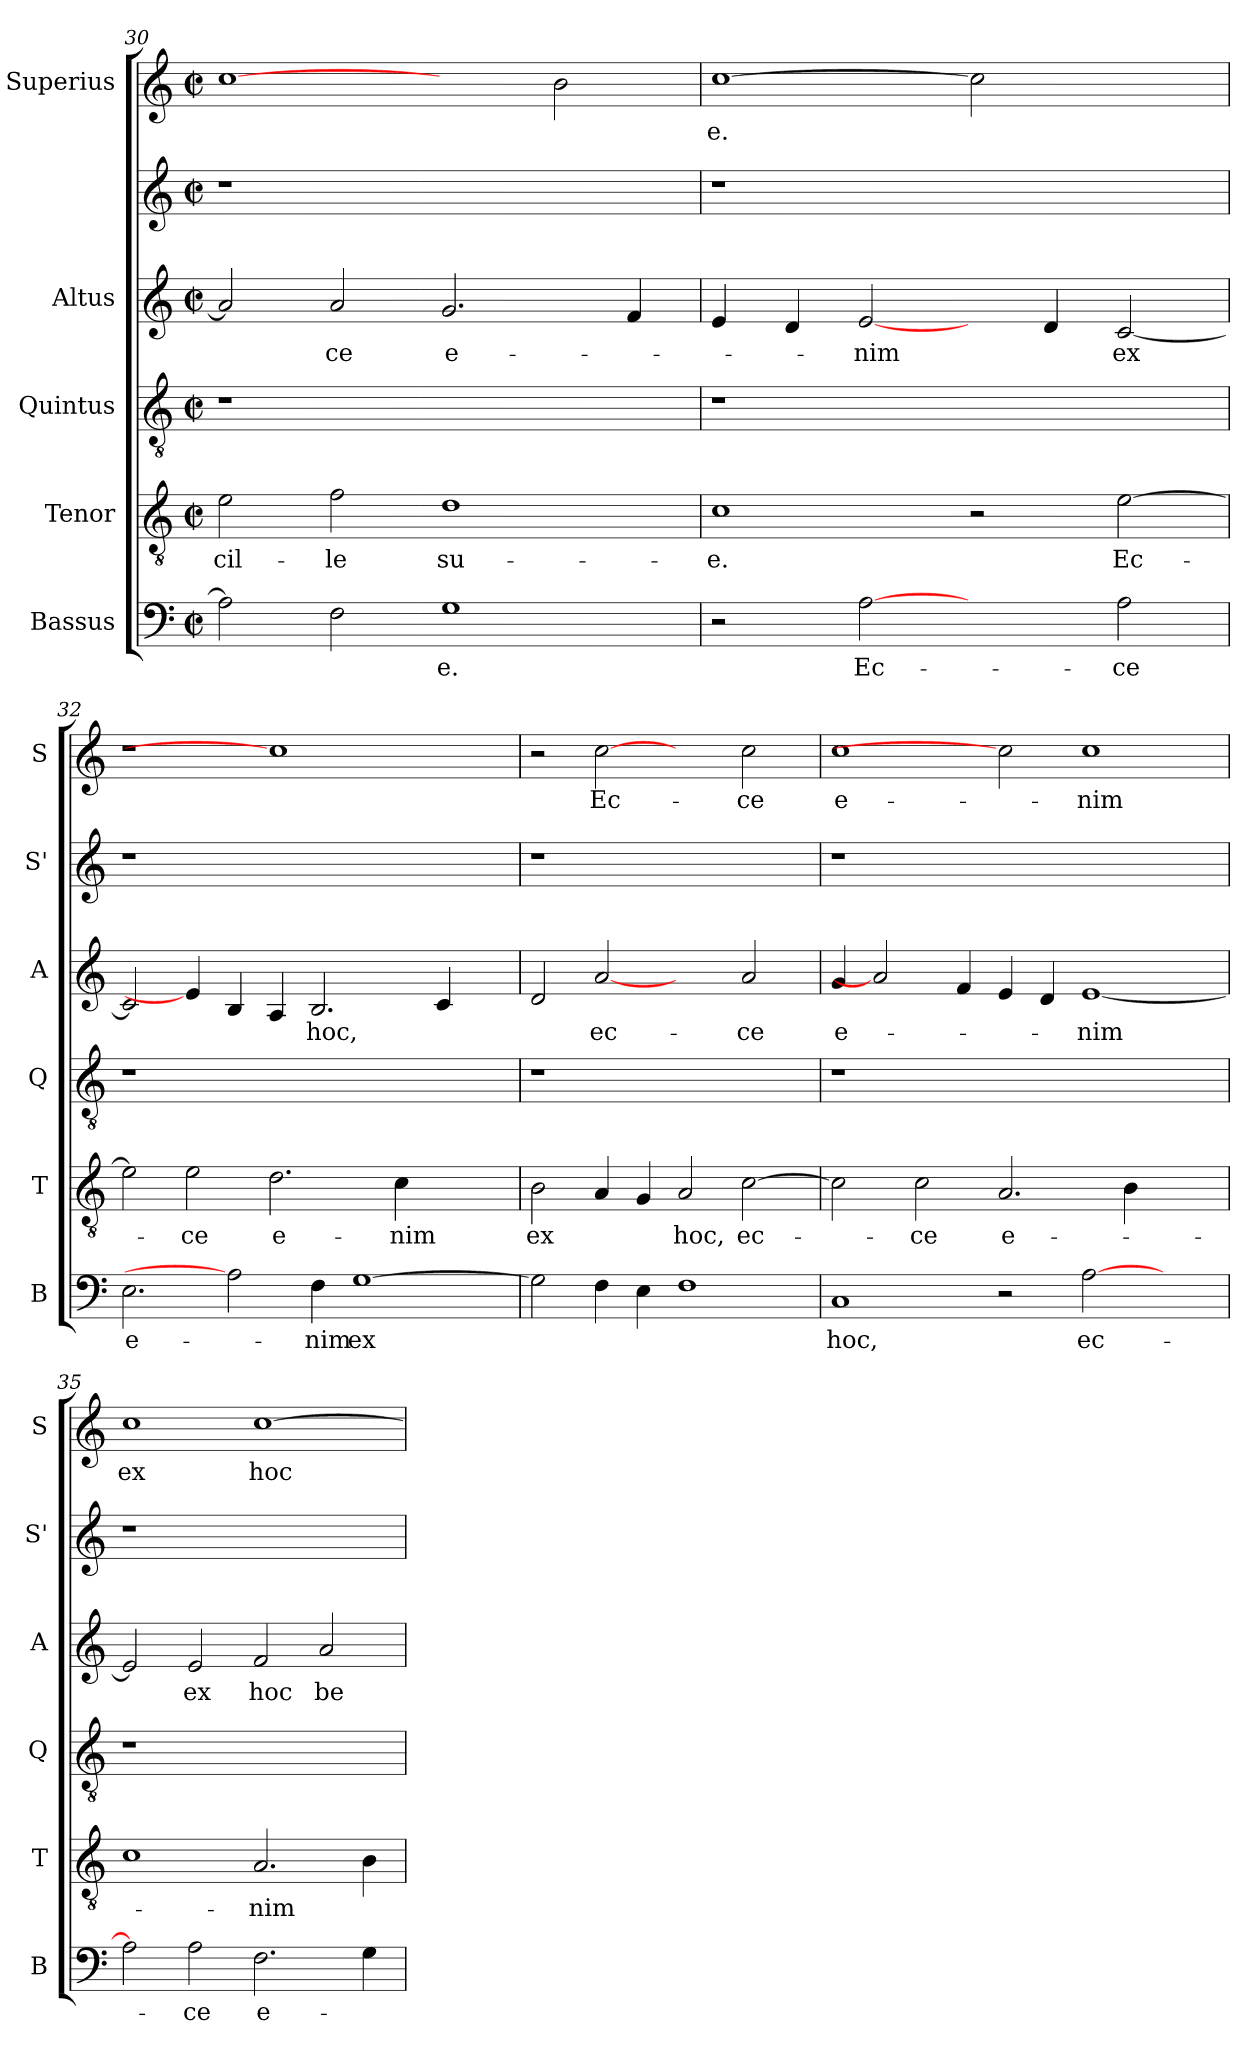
**kern	**text	**kern	**text	**kern	**kern	**text	**kern	**kern	**text
*part6	*part6	*part5	*part5	*part4	*part3	*part3	*part2	*part1	*part1
*staff6	*staff6	*staff5	*staff5	*staff4	*staff3	*staff3	*staff2	*staff1	*staff1
*I"Bassus	*	*I"Tenor	*	*I"Quintus	*I"Altus	*	*	*I"Superius	*
*I'B	*	*I'T	*	*I'Q	*I'A	*	*I'S'	*I'S	*
!!LO:LB:g=z
*clefF4	*	*clefGv2	*	*clefGv2	*clefG2	*	*clefG2	*clefG2	*
*k[]	*	*k[]	*	*k[]	*k[]	*	*k[]	*k[]	*
*C:	*	*C:	*	*C:	*C:	*	*C:	*C:	*
*M2/2	*	*M2/2	*	*M2/2	*M2/2	*	*M2/2	*M2/2	*
*met(c|)	*	*met(c|)	*	*met(c|)	*met(c|)	*	*met(c|)	*met(c|)	*
=30	=30	=30	=30	=30	=30	=30	=30	=30	=30
!	!	!	!LO:LY:b	!	!	!	!	!	!
2A\]	.	2e\	-cil-	1r	2a/]	.	1r	[1cc	.
!	!	!	!LO:LY:b	!	!	!LO:LY:b	!	!	!
2F\	.	2f\	-le	.	2a/	-ce	.	.	.
!	!LO:LY:b	!	!LO:LY:b	!	!	!LO:LY:b	!	!	!
1G	-e.	1d	su-	1ryy	2.g/	e-	1ryy	2ryy	.
.	.	.	.	.	.	.	.	2b\	.
.	.	.	.	.	4f/	.	.	.	.
=31	=31	=31	=31	=31	=31	=31	=31	=31	=31
!	!	!	!LO:LY:b	!	!	!	!	!	!LO:LY:b
2r	.	1c	-e.	1r	4e/	.	1r	[1cc	-e.
.	.	.	.	.	4d/	.	.	.	.
!	!LO:LY:b	!	!	!	!	!LO:LY:b	!	!	!
[2A	Ec-	.	.	.	[2e/	-nim	.	.	.
2ryy	.	2r	.	1ryy	4ryy	.	1ryy	2cc]	.
.	.	.	.	.	4d/	.	.	.	.
!	!LO:LY:b	!	!LO:LY:b	!	!	!LO:LY:b	!	!	!
2A\	-ce	[2e\	Ec-	.	[2c/	ex	.	2ryy	.
=32	=32	=32	=32	=32	=32	=32	=32	=32	=32
!	!LO:LY:b	!	!	!	!	!	!	!	!
2.E\	e-	2e\]	.	1r	2c/]	.	1r	1r	.
!	!	!	!LO:LY:b	!	!	!	!	!	!
.	.	2e\	-ce	.	4e/]	.	.	.	.
2A]	.	.	.	.	4B/	.	.	.	.
!	!	!	!LO:LY:b	!	!	!	!	!	!
.	.	2.d\	e-	1.ryy	4A/	.	1.ryy	1cc]	.
!	!LO:LY:b	!	!	!	!	!LO:LY:b	!	!	!
4F\	-nim	.	.	.	2.B/	hoc,	.	.	.
!	!LO:LY:b	!	!	!	!	!	!	!	!
[1G	ex	.	.	.	.	.	.	.	.
!	!	!	!LO:LY:b	!	!	!	!	!	!
.	.	4c\	-nim	.	.	.	.	.	.
.	.	2ryy	.	.	4c/	.	.	2ryy	.
.	.	.	.	.	4ryy	.	.	.	.
=33	=33	=33	=33	=33	=33	=33	=33	=33	=33
!	!	!	!LO:LY:b	!	!	!	!	!	!
2G\]	.	2B\	ex	1r	2d/	.	1r	2r	.
!	!	!	!	!	!	!LO:LY:b	!	!	!LO:LY:b
4F\	.	4A/	.	.	[2a	ec-	.	[2cc	Ec-
4E\	.	4G/	.	.	.	.	.	.	.
!	!	!	!LO:LY:b	!	!	!	!	!	!
1F	.	2A/	hoc,	1ryy	2ryy	.	1ryy	2ryy	.
!	!	!	!LO:LY:b	!	!	!LO:LY:b	!	!	!LO:LY:b
.	.	[2c\	ec-	.	2a/	-ce	.	2cc\	-ce
!!LO:PB:g=z
=34	=34	=34	=34	=34	=34	=34	=34	=34	=34
!	!LO:LY:b	!	!	!	!	!LO:LY:b	!	!	!LO:LY:b
1C	hoc,	2c\]	.	1r	4g/	e-	1r	1cc	e-
.	.	.	.	.	2a]	.	.	.	.
!	!	!	!LO:LY:b	!	!	!	!	!	!
.	.	2c\	-ce	.	.	.	.	.	.
.	.	.	.	.	4f/	.	.	.	.
!	!	!	!LO:LY:b	!	!	!	!	!	!
2r	.	2.A/	e-	1.ryy	4e/	.	1.ryy	2cc]	.
.	.	.	.	.	4d/	.	.	.	.
!	!LO:LY:b	!	!	!	!	!LO:LY:b	!	!	!LO:LY:b
[2A\	ec-	.	.	.	[1e	-nim	.	1cc	-nim
.	.	4B\	.	.	.	.	.	.	.
2ryy	.	2ryy	.	.	.	.	.	.	.
=35	=35	=35	=35	=35	=35	=35	=35	=35	=35
!	!	!	!	!	!	!	!	!	!LO:LY:b
2A\]	.	1c	.	1r	2e/]	.	1r	1cc	ex
!	!LO:LY:b	!	!	!	!	!LO:LY:b	!	!	!
2A\	-ce	.	.	.	2e/	ex	.	.	.
!	!LO:LY:b	!	!LO:LY:b	!	!	!LO:LY:b	!	!	!LO:LY:b
2.F\	e-	2.A/	-nim	1ryy	2f/	hoc	1ryy	[1cc	hoc
!	!	!	!	!	!	!LO:LY:b	!	!	!
.	.	.	.	.	2a/	be-	.	.	.
4G\	.	4B\	.	.	.	.	.	.	.
=	=	=	=	=	=	=	=	=	=
*-	*-	*-	*-	*-	*-	*-	*-	*-	*-
